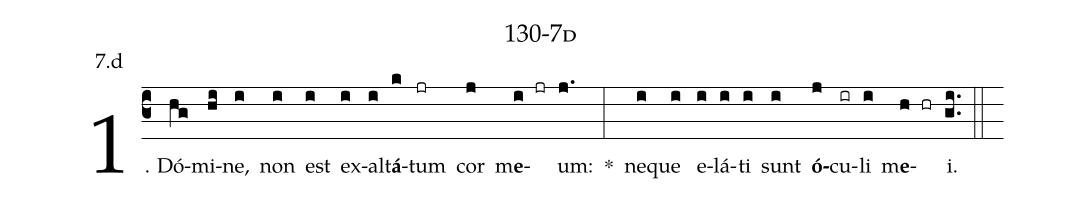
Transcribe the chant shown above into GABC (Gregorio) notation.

name: 130-7d;
annotation: 7.d;
%%
(c3)1. Dó(hg)mi(hi)ne,(i) non(i) est(i) ex(i)al(i)t<b>á</b>(k)tum(jr) cor(j) m<b>e</b>(i jr)um:(j.) *(:) ne(i)que(i) e(i)lá(i)ti(i) sunt(i) <b>ó</b>(j)cu(ir)li(i) m<b>e</b>(h hr)i.(gi..) (::)
